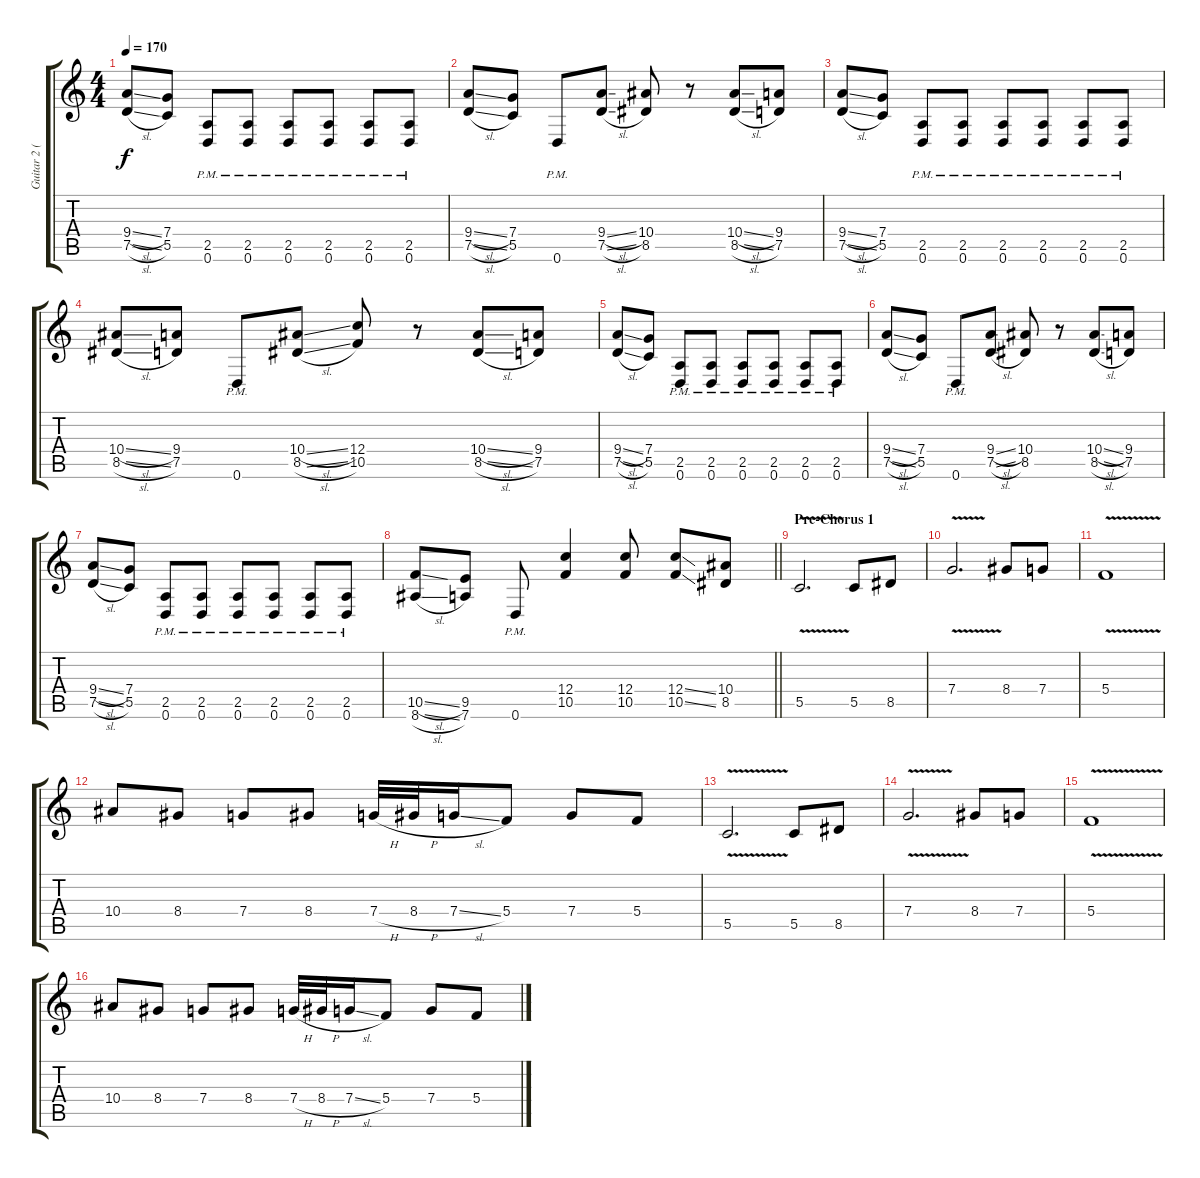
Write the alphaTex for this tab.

\track ("Guitar 2 (Distortion)" "Guitar 2 (") {instrument distortionguitar}
\staff {score tabs}
\tuning (D4 A3 F3 C3 G2 D2) {hide}
\ts (4 4)
\tempo 170
\clef g2
\ks c
(9.4{sl} 7.5{sl}).8{dy f} (7.4 5.5).8 (2.5{pm} 0.6{pm}).8 (2.5{pm} 0.6{pm}).8 (2.5{pm} 0.6{pm}).8 (2.5{pm} 0.6{pm}).8 (2.5{pm} 0.6{pm}).8 (2.5{pm} 0.6{pm}).8 |
(9.4{sl} 7.5{sl}).8 (7.4 5.5).8 0.6{pm}.8 (9.4{sl} 7.5{sl}).8 (10.4 8.5).8 r.8 (10.4{sl} 8.5{sl}).8 (9.4 7.5).8 |
(9.4{sl} 7.5{sl}).8 (7.4 5.5).8 (2.5{pm} 0.6{pm}).8 (2.5{pm} 0.6{pm}).8 (2.5{pm} 0.6{pm}).8 (2.5{pm} 0.6{pm}).8 (2.5{pm} 0.6{pm}).8 (2.5{pm} 0.6{pm}).8 |
(10.4{sl} 8.5{sl}).8 (9.4 7.5).8 0.6{pm}.8 (10.4{sl} 8.5{sl}).8 (12.4 10.5).8 r.8 (10.4{sl} 8.5{sl}).8 (9.4 7.5).8 |
(9.4{sl} 7.5{sl}).8 (7.4 5.5).8 (2.5{pm} 0.6{pm}).8 (2.5{pm} 0.6{pm}).8 (2.5{pm} 0.6{pm}).8 (2.5{pm} 0.6{pm}).8 (2.5{pm} 0.6{pm}).8 (2.5{pm} 0.6{pm}).8 |
(9.4{sl} 7.5{sl}).8 (7.4 5.5).8 0.6{pm}.8 (9.4{sl} 7.5{sl}).8 (10.4 8.5).8 r.8 (10.4{sl} 8.5{sl}).8 (9.4 7.5).8 |
(9.4{sl} 7.5{sl}).8 (7.4 5.5).8 (2.5{pm} 0.6{pm}).8 (2.5{pm} 0.6{pm}).8 (2.5{pm} 0.6{pm}).8 (2.5{pm} 0.6{pm}).8 (2.5{pm} 0.6{pm}).8 (2.5{pm} 0.6{pm}).8 |
\barLineRight lightlight
(10.5{sl} 8.6{sl}).8 (9.5 7.6).8 0.6{pm}.8 (12.4 10.5).4 (12.4 10.5).8 (12.4{ss} 10.5{ss}).8 (10.4 8.5).8 |
\section ("" "Pre-Chorus 1")
5.5{v}.2{d} 5.5.8 8.5.8 |
7.4{v}.2{d} 8.4.8 7.4.8 |
5.4{v}.1 |
10.4.8 8.4.8 7.4.8 8.4.8 7.4{h}.32 8.4{h}.32 7.4{sl}.16 5.4.8 7.4.8 5.4.8 |
5.5{v}.2{d} 5.5.8 8.5.8 |
7.4{v}.2{d} 8.4.8 7.4.8 |
5.4{v}.1 |
10.4.8 8.4.8 7.4.8 8.4.8 7.4{h}.32 8.4{h}.32 7.4{sl}.16 5.4.8 7.4.8 5.4.8
